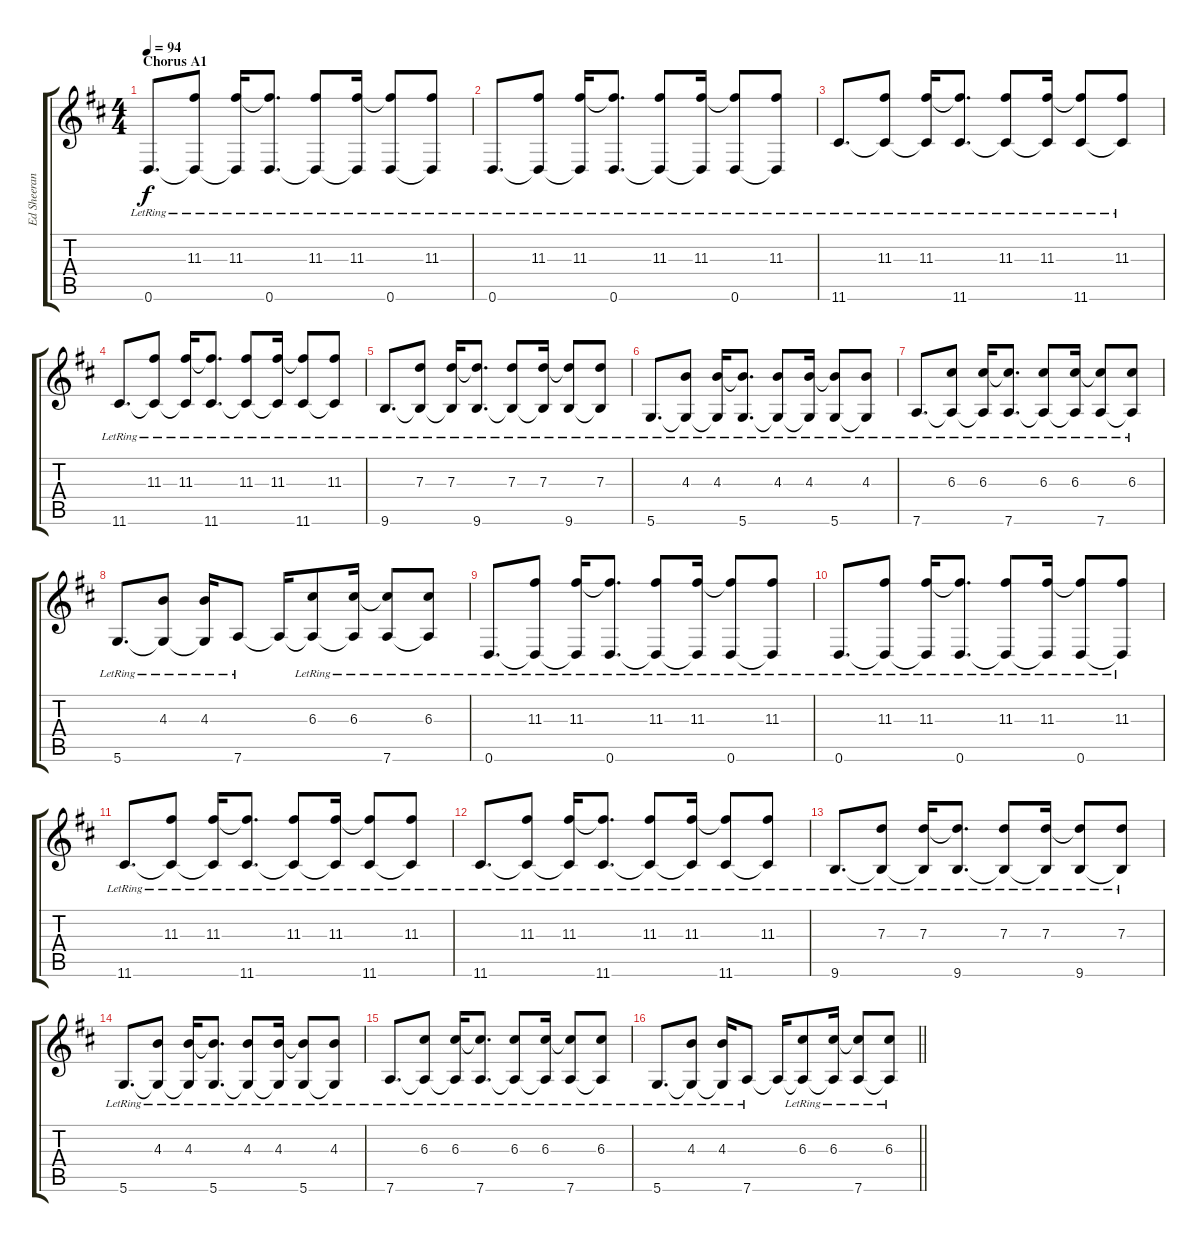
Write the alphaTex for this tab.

\track ("Ed Sheeran Acoustic Guitar" "Ed Sheeran") {instrument acousticguitarsteel}
\staff {score tabs}
\tuning (E4 B3 G3 D3 A2 D2) {hide}
\ts (4 4)
\section ("" "Chorus A1")
\tempo 94
\clef g2
\ks d
0.6{lr}.8{d dy f} (11.3{lr} 0.6{t}).8 (11.3{lr} 0.6{t}).16{beam merge} (11.3{t} 0.6{lr}).8{d} (11.3{lr} 0.6{t}).8 (11.3{lr} 0.6{t}).16 (11.3{t} 0.6{lr}).8 (11.3{lr} 0.6{t}).8 |
0.6{lr}.8{d} (11.3{lr} 0.6{t}).8 (11.3{lr} 0.6{t}).16{beam merge} (11.3{t} 0.6{lr}).8{d} (11.3{lr} 0.6{t}).8 (11.3{lr} 0.6{t}).16 (11.3{t} 0.6{lr}).8 (11.3{lr} 0.6{t}).8 |
11.6{lr}.8{d} (11.3{lr} 11.6{t}).8 (11.3{lr} 11.6{t}).16{beam merge} (11.3{t} 11.6{lr}).8{d} (11.3{lr} 11.6{t}).8 (11.3{lr} 11.6{t}).16 (11.3{t} 11.6{lr}).8 (11.3{lr} 11.6{t}).8 |
11.6{lr}.8{d} (11.3{lr} 11.6{t}).8 (11.3{lr} 11.6{t}).16{beam merge} (11.3{t} 11.6{lr}).8{d} (11.3{lr} 11.6{t}).8 (11.3{lr} 11.6{t}).16 (11.3{t} 11.6{lr}).8 (11.3{lr} 11.6{t}).8 |
9.6{lr}.8{d} (7.3{lr} 9.6{t}).8 (7.3{lr} 9.6{t}).16{beam merge} (7.3{t} 9.6{lr}).8{d} (7.3{lr} 9.6{t}).8 (7.3{lr} 9.6{t}).16 (7.3{t} 9.6{lr}).8 (7.3{lr} 9.6{t}).8 |
5.6{lr}.8{d} (4.3{lr} 5.6{t}).8 (4.3{lr} 5.6{t}).16 (4.3{t} 5.6{lr}).8{d} (4.3{lr} 5.6{t}).8 (4.3{lr} 5.6{t}).16 (4.3{t} 5.6{lr}).8 (4.3{lr} 5.6{t}).8 |
7.6{lr}.8{d} (6.3{lr} 7.6{t}).8 (6.3{lr} 7.6{t}).16{beam merge} (6.3{t} 7.6{lr}).8{d} (6.3{lr} 7.6{t}).8 (6.3{lr} 7.6{t}).16 (6.3{t} 7.6{lr}).8 (6.3{lr} 7.6{t}).8 |
5.6{lr}.8{d} (4.3{lr} 5.6{t}).8 (4.3{lr} 5.6{t}).16 7.6{lr}.8 7.6{t}.16 (6.3{lr} 7.6{t}).8 (6.3{lr} 7.6{t}).16 (6.3{t} 7.6{lr}).8 (6.3{lr} 7.6{t}).8 |
0.6{lr}.8{d} (11.3{lr} 0.6{t}).8 (11.3{lr} 0.6{t}).16{beam merge} (11.3{t} 0.6{lr}).8{d} (11.3{lr} 0.6{t}).8 (11.3{lr} 0.6{t}).16 (11.3{t} 0.6{lr}).8 (11.3{lr} 0.6{t}).8 |
0.6{lr}.8{d} (11.3{lr} 0.6{t}).8 (11.3{lr} 0.6{t}).16{beam merge} (11.3{t} 0.6{lr}).8{d} (11.3{lr} 0.6{t}).8 (11.3{lr} 0.6{t}).16 (11.3{t} 0.6{lr}).8 (11.3{lr} 0.6{t}).8 |
11.6{lr}.8{d} (11.3{lr} 11.6{t}).8 (11.3{lr} 11.6{t}).16{beam merge} (11.3{t} 11.6{lr}).8{d} (11.3{lr} 11.6{t}).8 (11.3{lr} 11.6{t}).16 (11.3{t} 11.6{lr}).8 (11.3{lr} 11.6{t}).8 |
11.6{lr}.8{d} (11.3{lr} 11.6{t}).8 (11.3{lr} 11.6{t}).16{beam merge} (11.3{t} 11.6{lr}).8{d} (11.3{lr} 11.6{t}).8 (11.3{lr} 11.6{t}).16 (11.3{t} 11.6{lr}).8 (11.3{lr} 11.6{t}).8 |
9.6{lr}.8{d} (7.3{lr} 9.6{t}).8 (7.3{lr} 9.6{t}).16{beam merge} (7.3{t} 9.6{lr}).8{d} (7.3{lr} 9.6{t}).8 (7.3{lr} 9.6{t}).16 (7.3{t} 9.6{lr}).8 (7.3{lr} 9.6{t}).8 |
5.6{lr}.8{d} (4.3{lr} 5.6{t}).8 (4.3{lr} 5.6{t}).16 (4.3{t} 5.6{lr}).8{d} (4.3{lr} 5.6{t}).8 (4.3{lr} 5.6{t}).16 (4.3{t} 5.6{lr}).8 (4.3{lr} 5.6{t}).8 |
7.6{lr}.8{d} (6.3{lr} 7.6{t}).8 (6.3{lr} 7.6{t}).16{beam merge} (6.3{t} 7.6{lr}).8{d} (6.3{lr} 7.6{t}).8 (6.3{lr} 7.6{t}).16 (6.3{t} 7.6{lr}).8 (6.3{lr} 7.6{t}).8 |
\barLineRight lightlight
5.6{lr}.8{d} (4.3{lr} 5.6{t}).8 (4.3{lr} 5.6{t}).16 7.6{lr}.8 7.6{t}.16 (6.3{lr} 7.6{t}).8 (6.3{lr} 7.6{t}).16 (6.3{t} 7.6{lr}).8 (6.3{lr} 7.6{t}).8
